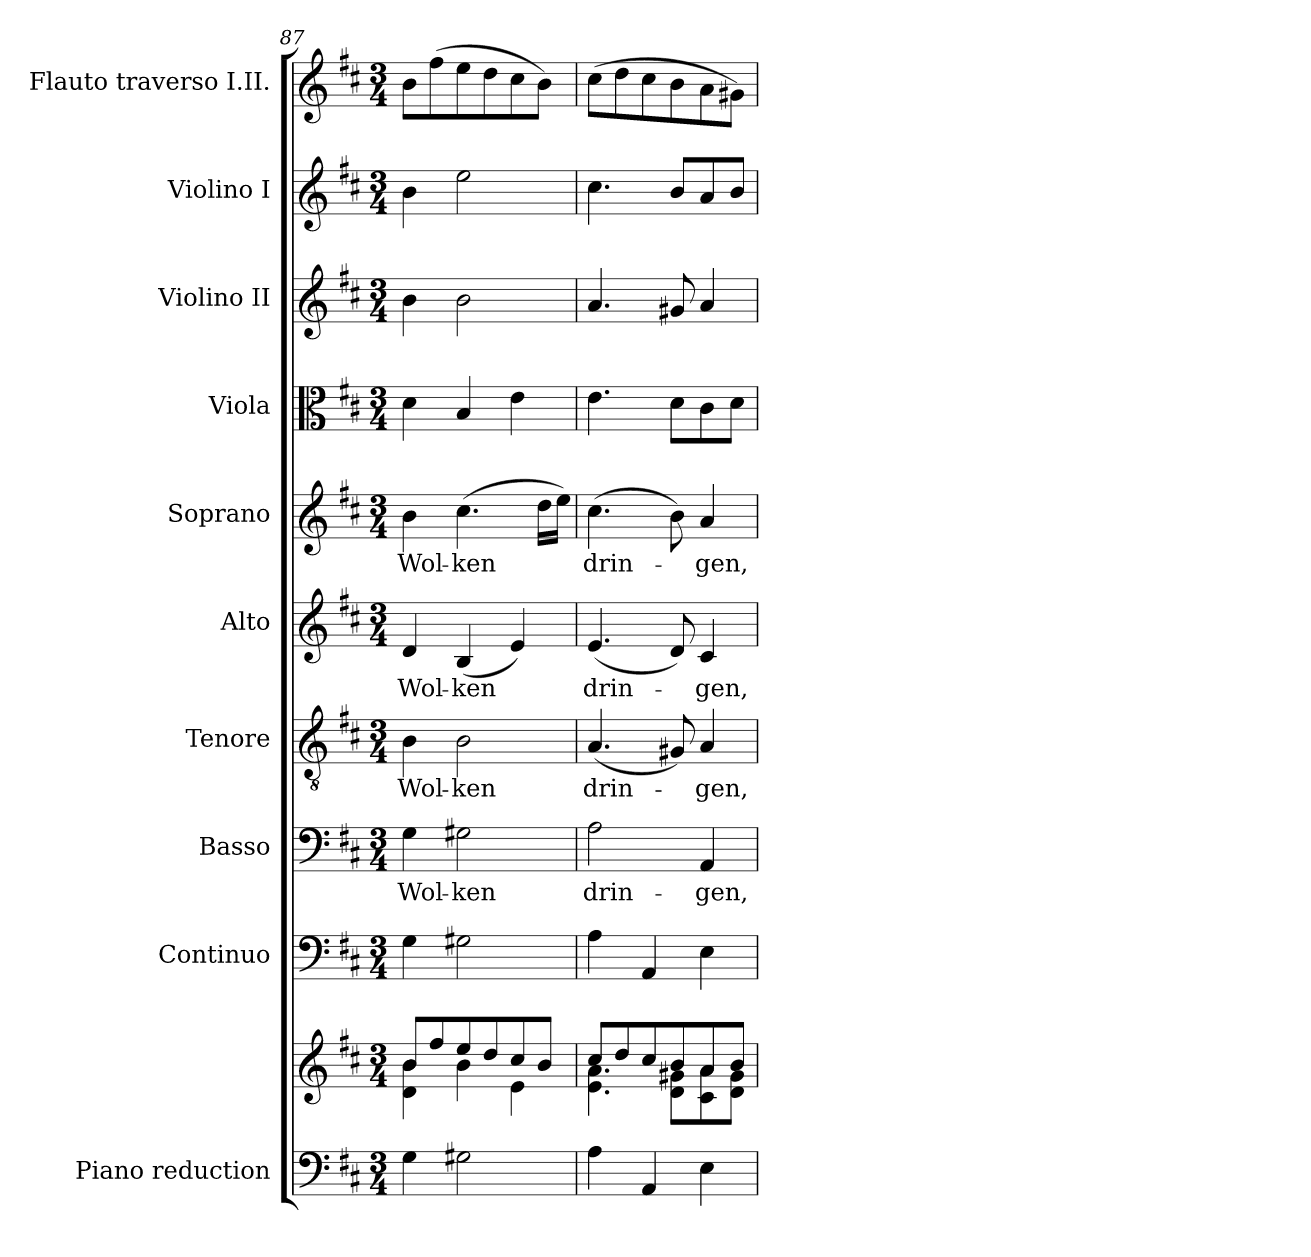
**kern	**kern	**kern	**kern	**text	**kern	**text	**kern	**text	**kern	**text	**kern	**kern	**kern	**kern
*part10	*part10	*part9	*part8	*part8	*part7	*part7	*part6	*part6	*part5	*part5	*part4	*part3	*part2	*part1
*staff11	*staff10	*staff9	*staff8	*staff8	*staff7	*staff7	*staff6	*staff6	*staff5	*staff5	*staff4	*staff3	*staff2	*staff1
*I"Piano reduction	*	*I"Continuo	*I"Basso	*	*I"Tenore	*	*I"Alto	*	*I"Soprano	*	*I"Viola	*I"Violino II	*I"Violino I	*I"Flauto traverso I.II.
*I'Pno	*	*	*	*	*	*	*	*	*	*	*I'Vla	*I'Vln	*I'Vln	*I'Fl
!!LO:PB:g=z
*clefF4	*clefG2	*clefF4	*clefF4	*	*clefGv2	*	*clefG2	*	*clefG2	*	*clefC3	*clefG2	*clefG2	*clefG2
*k[f#c#]	*k[f#c#]	*k[f#c#]	*k[f#c#]	*	*k[f#c#]	*	*k[f#c#]	*	*k[f#c#]	*	*k[f#c#]	*k[f#c#]	*k[f#c#]	*k[f#c#]
*M3/4	*M3/4	*M3/4	*M3/4	*	*M3/4	*	*M3/4	*	*M3/4	*	*M3/4	*M3/4	*M3/4	*M3/4
=87	=87	=87	=87	=87	=87	=87	=87	=87	=87	=87	=87	=87	=87	=87
*	*^	*	*	*	*	*	*	*	*	*	*	*	*	*
!	!	!	!	!	!LO:LY:b	!	!LO:LY:b	!	!LO:LY:b	!	!LO:LY:b	!	!	!	!
4G\	8b/L	4d\ 4b\	4G\	4G\	Wol-	4B\	Wol-	4d/	Wol-	4b\	Wol-	4d\	4b\	4b\	8b\L
.	8ff#/	.	.	.	.	.	.	.	.	.	.	.	.	.	(>8ff#\
!	!	!	!	!	!LO:LY:b	!	!LO:LY:b	!	!LO:LY:b	!	!LO:LY:b	!	!	!	!
2G#X\	8ee/	4b\	2G#X\	2G#X\	-ken	2B\	-ken	(<4B/	-ken	(>4.cc#\	-ken	4B/	2b\	2ee\	8ee\
.	8dd/	.	.	.	.	.	.	.	.	.	.	.	.	.	8dd\
.	8cc#/	4e\	.	.	.	.	.	4e/)	.	.	.	4e\	.	.	8cc#\
.	8b/J	.	.	.	.	.	.	.	.	16dd\LL	.	.	.	.	8b\J)
.	.	.	.	.	.	.	.	.	.	16ee\JJ)	.	.	.	.	.
=88	=88	=88	=88	=88	=88	=88	=88	=88	=88	=88	=88	=88	=88	=88	=88
!	!	!	!	!	!LO:LY:b	!	!LO:LY:b	!	!LO:LY:b	!	!LO:LY:b	!	!	!	!
4A\	8cc#/L	4.e\ 4.a\	4A\	2A\	drin-	(<4.A/	drin-	(<4.e/	drin-	(>4.cc#\	drin-	4.e\	4.a/	4.cc#\	(>8cc#\L
.	8dd/	.	.	.	.	.	.	.	.	.	.	.	.	.	8dd\
4AA/	8cc#/	.	4AA/	.	.	.	.	.	.	.	.	.	.	.	8cc#\
.	8b/	8d\ 8g#X\L	.	.	.	8G#X/)	.	8d/)	.	8b\)	.	8d\L	8g#X/	8b/L	8b\
!	!	!	!	!	!LO:LY:b	!	!LO:LY:b	!	!LO:LY:b	!	!LO:LY:b	!	!	!	!
4E\	8a/	8c#\ 8a\	4E\	4AA/	-gen,	4A/	-gen,	4c#/	-gen,	4a/	-gen,	8c#\	4a/	8a/	8a\
.	8b/J	8d\ 8g#\J	.	.	.	.	.	.	.	.	.	8d\J	.	8b/J	8g#X\J)
*	*v	*v	*	*	*	*	*	*	*	*	*	*	*	*	*
=	=	=	=	=	=	=	=	=	=	=	=	=	=	=
*-	*-	*-	*-	*-	*-	*-	*-	*-	*-	*-	*-	*-	*-	*-
